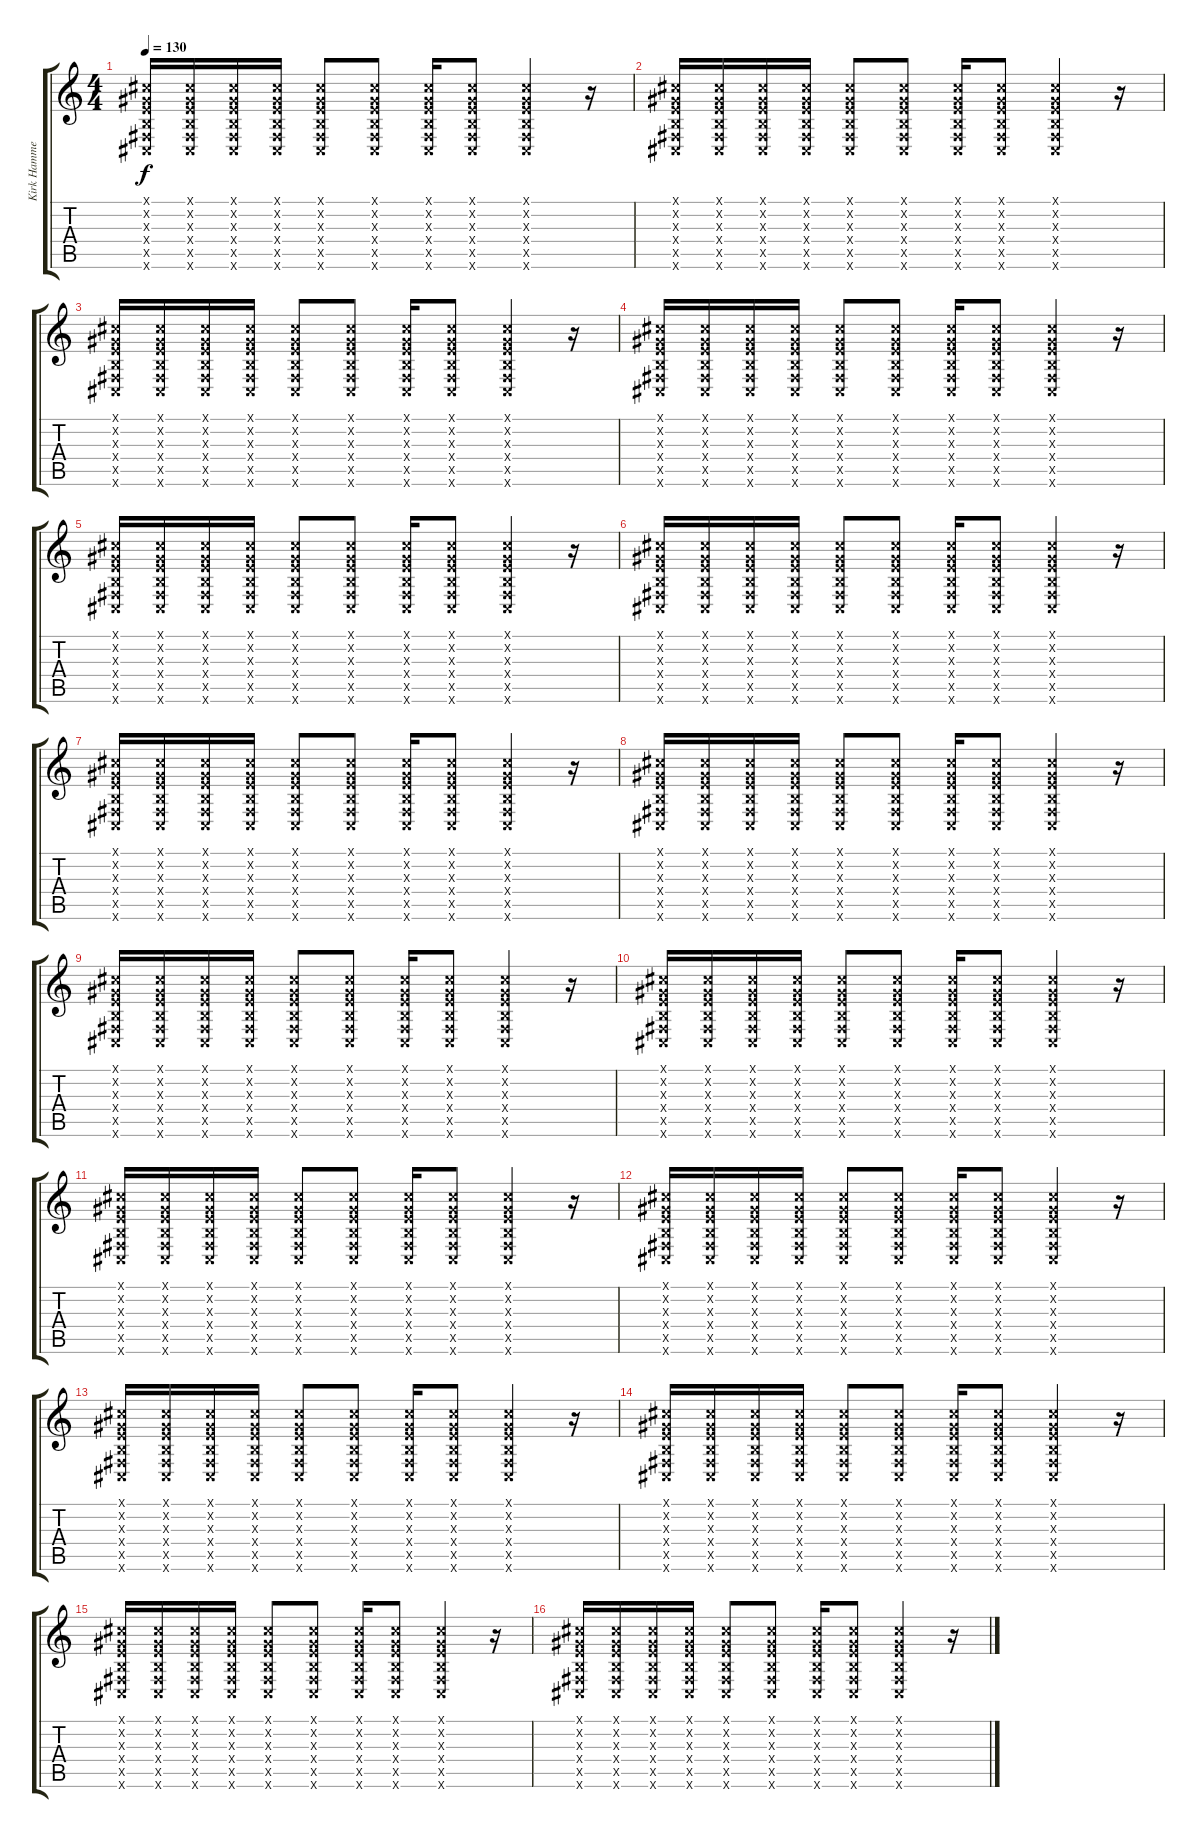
\track ("Kirk Hammet" "Kirk Hamme") {instrument distortionguitar}
\staff {score tabs}
\tuning (Db4 Ab3 E3 B2 Gb2 Db2) {hide}
\ts (4 4)
\tempo 130
\clef g2
\ks c
(0.1{x} 0.2{x} 0.3{x} 0.4{x} 0.5{x} 0.6{x}).16{dy f} (0.1{x} 0.2{x} 0.3{x} 0.4{x} 0.5{x} 0.6{x}).16 (0.1{x} 0.2{x} 0.3{x} 0.4{x} 0.5{x} 0.6{x}).16 (0.1{x} 0.2{x} 0.3{x} 0.4{x} 0.5{x} 0.6{x}).16 (0.1{x} 0.2{x} 0.3{x} 0.4{x} 0.5{x} 0.6{x}).8 (0.1{x} 0.2{x} 0.3{x} 0.4{x} 0.5{x} 0.6{x}).8 (0.1{x} 0.2{x} 0.3{x} 0.4{x} 0.5{x} 0.6{x}).16 (0.1{x} 0.2{x} 0.3{x} 0.4{x} 0.5{x} 0.6{x}).8 (0.1{x} 0.2{x} 0.3{x} 0.4{x} 0.5{x} 0.6{x}).4 r.16 |
(0.1{x} 0.2{x} 0.3{x} 0.4{x} 0.5{x} 0.6{x}).16 (0.1{x} 0.2{x} 0.3{x} 0.4{x} 0.5{x} 0.6{x}).16 (0.1{x} 0.2{x} 0.3{x} 0.4{x} 0.5{x} 0.6{x}).16 (0.1{x} 0.2{x} 0.3{x} 0.4{x} 0.5{x} 0.6{x}).16 (0.1{x} 0.2{x} 0.3{x} 0.4{x} 0.5{x} 0.6{x}).8 (0.1{x} 0.2{x} 0.3{x} 0.4{x} 0.5{x} 0.6{x}).8 (0.1{x} 0.2{x} 0.3{x} 0.4{x} 0.5{x} 0.6{x}).16 (0.1{x} 0.2{x} 0.3{x} 0.4{x} 0.5{x} 0.6{x}).8 (0.1{x} 0.2{x} 0.3{x} 0.4{x} 0.5{x} 0.6{x}).4 r.16 |
(0.1{x} 0.2{x} 0.3{x} 0.4{x} 0.5{x} 0.6{x}).16 (0.1{x} 0.2{x} 0.3{x} 0.4{x} 0.5{x} 0.6{x}).16 (0.1{x} 0.2{x} 0.3{x} 0.4{x} 0.5{x} 0.6{x}).16 (0.1{x} 0.2{x} 0.3{x} 0.4{x} 0.5{x} 0.6{x}).16 (0.1{x} 0.2{x} 0.3{x} 0.4{x} 0.5{x} 0.6{x}).8 (0.1{x} 0.2{x} 0.3{x} 0.4{x} 0.5{x} 0.6{x}).8 (0.1{x} 0.2{x} 0.3{x} 0.4{x} 0.5{x} 0.6{x}).16 (0.1{x} 0.2{x} 0.3{x} 0.4{x} 0.5{x} 0.6{x}).8 (0.1{x} 0.2{x} 0.3{x} 0.4{x} 0.5{x} 0.6{x}).4 r.16 |
(0.1{x} 0.2{x} 0.3{x} 0.4{x} 0.5{x} 0.6{x}).16 (0.1{x} 0.2{x} 0.3{x} 0.4{x} 0.5{x} 0.6{x}).16 (0.1{x} 0.2{x} 0.3{x} 0.4{x} 0.5{x} 0.6{x}).16 (0.1{x} 0.2{x} 0.3{x} 0.4{x} 0.5{x} 0.6{x}).16 (0.1{x} 0.2{x} 0.3{x} 0.4{x} 0.5{x} 0.6{x}).8 (0.1{x} 0.2{x} 0.3{x} 0.4{x} 0.5{x} 0.6{x}).8 (0.1{x} 0.2{x} 0.3{x} 0.4{x} 0.5{x} 0.6{x}).16 (0.1{x} 0.2{x} 0.3{x} 0.4{x} 0.5{x} 0.6{x}).8 (0.1{x} 0.2{x} 0.3{x} 0.4{x} 0.5{x} 0.6{x}).4 r.16 |
(0.1{x} 0.2{x} 0.3{x} 0.4{x} 0.5{x} 0.6{x}).16 (0.1{x} 0.2{x} 0.3{x} 0.4{x} 0.5{x} 0.6{x}).16 (0.1{x} 0.2{x} 0.3{x} 0.4{x} 0.5{x} 0.6{x}).16 (0.1{x} 0.2{x} 0.3{x} 0.4{x} 0.5{x} 0.6{x}).16 (0.1{x} 0.2{x} 0.3{x} 0.4{x} 0.5{x} 0.6{x}).8 (0.1{x} 0.2{x} 0.3{x} 0.4{x} 0.5{x} 0.6{x}).8 (0.1{x} 0.2{x} 0.3{x} 0.4{x} 0.5{x} 0.6{x}).16 (0.1{x} 0.2{x} 0.3{x} 0.4{x} 0.5{x} 0.6{x}).8 (0.1{x} 0.2{x} 0.3{x} 0.4{x} 0.5{x} 0.6{x}).4 r.16 |
(0.1{x} 0.2{x} 0.3{x} 0.4{x} 0.5{x} 0.6{x}).16 (0.1{x} 0.2{x} 0.3{x} 0.4{x} 0.5{x} 0.6{x}).16 (0.1{x} 0.2{x} 0.3{x} 0.4{x} 0.5{x} 0.6{x}).16 (0.1{x} 0.2{x} 0.3{x} 0.4{x} 0.5{x} 0.6{x}).16 (0.1{x} 0.2{x} 0.3{x} 0.4{x} 0.5{x} 0.6{x}).8 (0.1{x} 0.2{x} 0.3{x} 0.4{x} 0.5{x} 0.6{x}).8 (0.1{x} 0.2{x} 0.3{x} 0.4{x} 0.5{x} 0.6{x}).16 (0.1{x} 0.2{x} 0.3{x} 0.4{x} 0.5{x} 0.6{x}).8 (0.1{x} 0.2{x} 0.3{x} 0.4{x} 0.5{x} 0.6{x}).4 r.16 |
(0.1{x} 0.2{x} 0.3{x} 0.4{x} 0.5{x} 0.6{x}).16 (0.1{x} 0.2{x} 0.3{x} 0.4{x} 0.5{x} 0.6{x}).16 (0.1{x} 0.2{x} 0.3{x} 0.4{x} 0.5{x} 0.6{x}).16 (0.1{x} 0.2{x} 0.3{x} 0.4{x} 0.5{x} 0.6{x}).16 (0.1{x} 0.2{x} 0.3{x} 0.4{x} 0.5{x} 0.6{x}).8 (0.1{x} 0.2{x} 0.3{x} 0.4{x} 0.5{x} 0.6{x}).8 (0.1{x} 0.2{x} 0.3{x} 0.4{x} 0.5{x} 0.6{x}).16 (0.1{x} 0.2{x} 0.3{x} 0.4{x} 0.5{x} 0.6{x}).8 (0.1{x} 0.2{x} 0.3{x} 0.4{x} 0.5{x} 0.6{x}).4 r.16 |
(0.1{x} 0.2{x} 0.3{x} 0.4{x} 0.5{x} 0.6{x}).16 (0.1{x} 0.2{x} 0.3{x} 0.4{x} 0.5{x} 0.6{x}).16 (0.1{x} 0.2{x} 0.3{x} 0.4{x} 0.5{x} 0.6{x}).16 (0.1{x} 0.2{x} 0.3{x} 0.4{x} 0.5{x} 0.6{x}).16 (0.1{x} 0.2{x} 0.3{x} 0.4{x} 0.5{x} 0.6{x}).8 (0.1{x} 0.2{x} 0.3{x} 0.4{x} 0.5{x} 0.6{x}).8 (0.1{x} 0.2{x} 0.3{x} 0.4{x} 0.5{x} 0.6{x}).16 (0.1{x} 0.2{x} 0.3{x} 0.4{x} 0.5{x} 0.6{x}).8 (0.1{x} 0.2{x} 0.3{x} 0.4{x} 0.5{x} 0.6{x}).4 r.16 |
(0.1{x} 0.2{x} 0.3{x} 0.4{x} 0.5{x} 0.6{x}).16 (0.1{x} 0.2{x} 0.3{x} 0.4{x} 0.5{x} 0.6{x}).16 (0.1{x} 0.2{x} 0.3{x} 0.4{x} 0.5{x} 0.6{x}).16 (0.1{x} 0.2{x} 0.3{x} 0.4{x} 0.5{x} 0.6{x}).16 (0.1{x} 0.2{x} 0.3{x} 0.4{x} 0.5{x} 0.6{x}).8 (0.1{x} 0.2{x} 0.3{x} 0.4{x} 0.5{x} 0.6{x}).8 (0.1{x} 0.2{x} 0.3{x} 0.4{x} 0.5{x} 0.6{x}).16 (0.1{x} 0.2{x} 0.3{x} 0.4{x} 0.5{x} 0.6{x}).8 (0.1{x} 0.2{x} 0.3{x} 0.4{x} 0.5{x} 0.6{x}).4 r.16 |
(0.1{x} 0.2{x} 0.3{x} 0.4{x} 0.5{x} 0.6{x}).16 (0.1{x} 0.2{x} 0.3{x} 0.4{x} 0.5{x} 0.6{x}).16 (0.1{x} 0.2{x} 0.3{x} 0.4{x} 0.5{x} 0.6{x}).16 (0.1{x} 0.2{x} 0.3{x} 0.4{x} 0.5{x} 0.6{x}).16 (0.1{x} 0.2{x} 0.3{x} 0.4{x} 0.5{x} 0.6{x}).8 (0.1{x} 0.2{x} 0.3{x} 0.4{x} 0.5{x} 0.6{x}).8 (0.1{x} 0.2{x} 0.3{x} 0.4{x} 0.5{x} 0.6{x}).16 (0.1{x} 0.2{x} 0.3{x} 0.4{x} 0.5{x} 0.6{x}).8 (0.1{x} 0.2{x} 0.3{x} 0.4{x} 0.5{x} 0.6{x}).4 r.16 |
(0.1{x} 0.2{x} 0.3{x} 0.4{x} 0.5{x} 0.6{x}).16 (0.1{x} 0.2{x} 0.3{x} 0.4{x} 0.5{x} 0.6{x}).16 (0.1{x} 0.2{x} 0.3{x} 0.4{x} 0.5{x} 0.6{x}).16 (0.1{x} 0.2{x} 0.3{x} 0.4{x} 0.5{x} 0.6{x}).16 (0.1{x} 0.2{x} 0.3{x} 0.4{x} 0.5{x} 0.6{x}).8 (0.1{x} 0.2{x} 0.3{x} 0.4{x} 0.5{x} 0.6{x}).8 (0.1{x} 0.2{x} 0.3{x} 0.4{x} 0.5{x} 0.6{x}).16 (0.1{x} 0.2{x} 0.3{x} 0.4{x} 0.5{x} 0.6{x}).8 (0.1{x} 0.2{x} 0.3{x} 0.4{x} 0.5{x} 0.6{x}).4 r.16 |
(0.1{x} 0.2{x} 0.3{x} 0.4{x} 0.5{x} 0.6{x}).16 (0.1{x} 0.2{x} 0.3{x} 0.4{x} 0.5{x} 0.6{x}).16 (0.1{x} 0.2{x} 0.3{x} 0.4{x} 0.5{x} 0.6{x}).16 (0.1{x} 0.2{x} 0.3{x} 0.4{x} 0.5{x} 0.6{x}).16 (0.1{x} 0.2{x} 0.3{x} 0.4{x} 0.5{x} 0.6{x}).8 (0.1{x} 0.2{x} 0.3{x} 0.4{x} 0.5{x} 0.6{x}).8 (0.1{x} 0.2{x} 0.3{x} 0.4{x} 0.5{x} 0.6{x}).16 (0.1{x} 0.2{x} 0.3{x} 0.4{x} 0.5{x} 0.6{x}).8 (0.1{x} 0.2{x} 0.3{x} 0.4{x} 0.5{x} 0.6{x}).4 r.16 |
(0.1{x} 0.2{x} 0.3{x} 0.4{x} 0.5{x} 0.6{x}).16 (0.1{x} 0.2{x} 0.3{x} 0.4{x} 0.5{x} 0.6{x}).16 (0.1{x} 0.2{x} 0.3{x} 0.4{x} 0.5{x} 0.6{x}).16 (0.1{x} 0.2{x} 0.3{x} 0.4{x} 0.5{x} 0.6{x}).16 (0.1{x} 0.2{x} 0.3{x} 0.4{x} 0.5{x} 0.6{x}).8 (0.1{x} 0.2{x} 0.3{x} 0.4{x} 0.5{x} 0.6{x}).8 (0.1{x} 0.2{x} 0.3{x} 0.4{x} 0.5{x} 0.6{x}).16 (0.1{x} 0.2{x} 0.3{x} 0.4{x} 0.5{x} 0.6{x}).8 (0.1{x} 0.2{x} 0.3{x} 0.4{x} 0.5{x} 0.6{x}).4 r.16 |
(0.1{x} 0.2{x} 0.3{x} 0.4{x} 0.5{x} 0.6{x}).16 (0.1{x} 0.2{x} 0.3{x} 0.4{x} 0.5{x} 0.6{x}).16 (0.1{x} 0.2{x} 0.3{x} 0.4{x} 0.5{x} 0.6{x}).16 (0.1{x} 0.2{x} 0.3{x} 0.4{x} 0.5{x} 0.6{x}).16 (0.1{x} 0.2{x} 0.3{x} 0.4{x} 0.5{x} 0.6{x}).8 (0.1{x} 0.2{x} 0.3{x} 0.4{x} 0.5{x} 0.6{x}).8 (0.1{x} 0.2{x} 0.3{x} 0.4{x} 0.5{x} 0.6{x}).16 (0.1{x} 0.2{x} 0.3{x} 0.4{x} 0.5{x} 0.6{x}).8 (0.1{x} 0.2{x} 0.3{x} 0.4{x} 0.5{x} 0.6{x}).4 r.16 |
(0.1{x} 0.2{x} 0.3{x} 0.4{x} 0.5{x} 0.6{x}).16 (0.1{x} 0.2{x} 0.3{x} 0.4{x} 0.5{x} 0.6{x}).16 (0.1{x} 0.2{x} 0.3{x} 0.4{x} 0.5{x} 0.6{x}).16 (0.1{x} 0.2{x} 0.3{x} 0.4{x} 0.5{x} 0.6{x}).16 (0.1{x} 0.2{x} 0.3{x} 0.4{x} 0.5{x} 0.6{x}).8 (0.1{x} 0.2{x} 0.3{x} 0.4{x} 0.5{x} 0.6{x}).8 (0.1{x} 0.2{x} 0.3{x} 0.4{x} 0.5{x} 0.6{x}).16 (0.1{x} 0.2{x} 0.3{x} 0.4{x} 0.5{x} 0.6{x}).8 (0.1{x} 0.2{x} 0.3{x} 0.4{x} 0.5{x} 0.6{x}).4 r.16 |
(0.1{x} 0.2{x} 0.3{x} 0.4{x} 0.5{x} 0.6{x}).16 (0.1{x} 0.2{x} 0.3{x} 0.4{x} 0.5{x} 0.6{x}).16 (0.1{x} 0.2{x} 0.3{x} 0.4{x} 0.5{x} 0.6{x}).16 (0.1{x} 0.2{x} 0.3{x} 0.4{x} 0.5{x} 0.6{x}).16 (0.1{x} 0.2{x} 0.3{x} 0.4{x} 0.5{x} 0.6{x}).8 (0.1{x} 0.2{x} 0.3{x} 0.4{x} 0.5{x} 0.6{x}).8 (0.1{x} 0.2{x} 0.3{x} 0.4{x} 0.5{x} 0.6{x}).16 (0.1{x} 0.2{x} 0.3{x} 0.4{x} 0.5{x} 0.6{x}).8 (0.1{x} 0.2{x} 0.3{x} 0.4{x} 0.5{x} 0.6{x}).4 r.16
